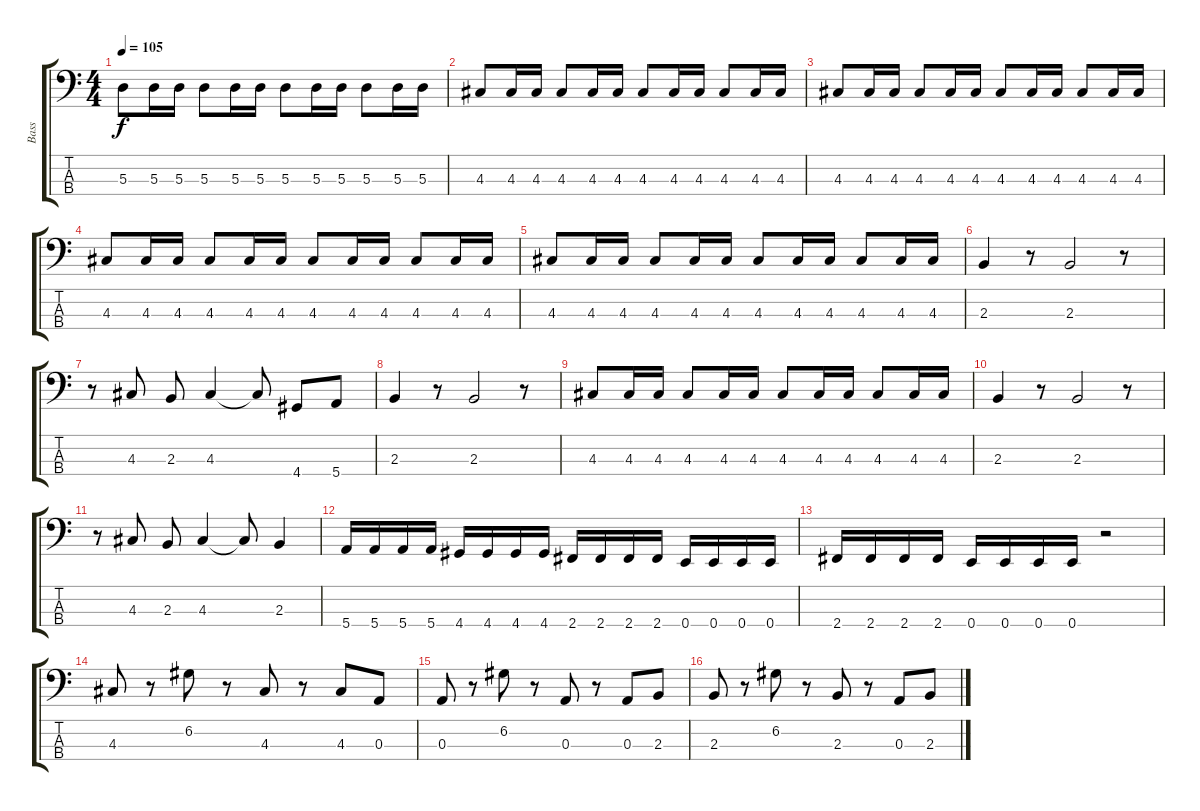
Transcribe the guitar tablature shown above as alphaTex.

\track ("Bass" "Bass") {instrument acousticbass}
\staff {score tabs}
\tuning (G2 D2 A1 E1) {hide}
\ts (4 4)
\tempo 105
\clef f4
\ks c
5.3.8{dy f} 5.3.16 5.3.16 5.3.8 5.3.16 5.3.16 5.3.8 5.3.16 5.3.16 5.3.8 5.3.16 5.3.16 |
4.3.8 4.3.16 4.3.16 4.3.8 4.3.16 4.3.16 4.3.8 4.3.16 4.3.16 4.3.8 4.3.16 4.3.16 |
4.3.8 4.3.16 4.3.16 4.3.8 4.3.16 4.3.16 4.3.8 4.3.16 4.3.16 4.3.8 4.3.16 4.3.16 |
4.3.8 4.3.16 4.3.16 4.3.8 4.3.16 4.3.16 4.3.8 4.3.16 4.3.16 4.3.8 4.3.16 4.3.16 |
4.3.8 4.3.16 4.3.16 4.3.8 4.3.16 4.3.16 4.3.8 4.3.16 4.3.16 4.3.8 4.3.16 4.3.16 |
2.3.4 r.8 2.3.2 r.8 |
r.8 4.3.8 2.3.8 4.3.4 4.3{t}.8 4.4.8 5.4.8 |
2.3.4 r.8 2.3.2 r.8 |
4.3.8 4.3.16 4.3.16 4.3.8 4.3.16 4.3.16 4.3.8 4.3.16 4.3.16 4.3.8 4.3.16 4.3.16 |
2.3.4 r.8 2.3.2 r.8 |
r.8 4.3.8 2.3.8 4.3.4 4.3{t}.8 2.3.4 |
5.4.16 5.4.16 5.4.16 5.4.16 4.4.16 4.4.16 4.4.16 4.4.16 2.4.16 2.4.16 2.4.16 2.4.16 0.4.16 0.4.16 0.4.16 0.4.16 |
2.4.16 2.4.16 2.4.16 2.4.16 0.4.16 0.4.16 0.4.16 0.4.16 r.2 |
4.3.8 r.8 6.2.8 r.8 4.3.8 r.8 4.3.8 0.3.8 |
0.3.8 r.8 6.2.8 r.8 0.3.8 r.8 0.3.8 2.3.8 |
2.3.8 r.8 6.2.8 r.8 2.3.8 r.8 0.3.8 2.3.8
